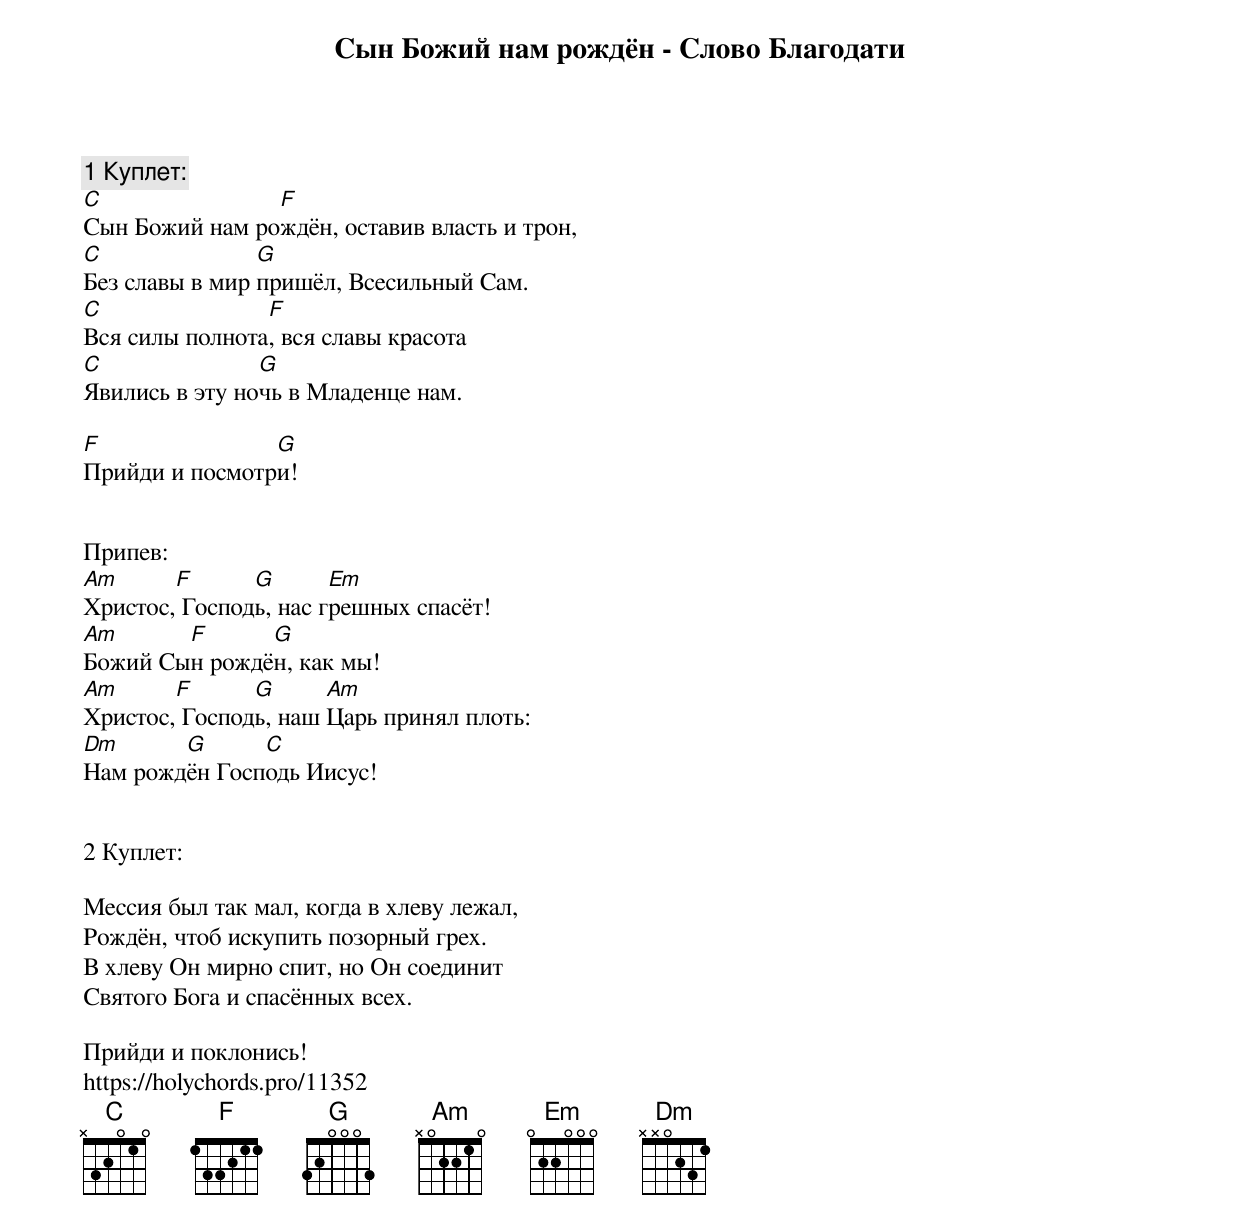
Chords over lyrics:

Сын Божий нам рождён - Слово Благодати

1 Куплет:
C               F
Сын Божий нам рождён, оставив власть и трон,
C               G
Без славы в мир пришёл, Всесильный Сам.
C               F
Вся силы полнота, вся славы красота
C               G
Явились в эту ночь в Младенце нам.

F               G
Прийди и посмотри!


Припев:
Am      F      G       Em
Христос, Господь, нас грешных спасёт!
Am      F      G
Божий Сын рождён, как мы!
Am      F      G      Am
Христос, Господь, наш Царь принял плоть:
Dm      G      C
Нам рождён Господь Иисус!


2 Куплет:

Мессия был так мал, когда в хлеву лежал,
Рождён, чтоб искупить позорный грех.
В хлеву Он мирно спит, но Он соединит
Святого Бога и спасённых всех.

Прийди и поклонись!
https://holychords.pro/11352
